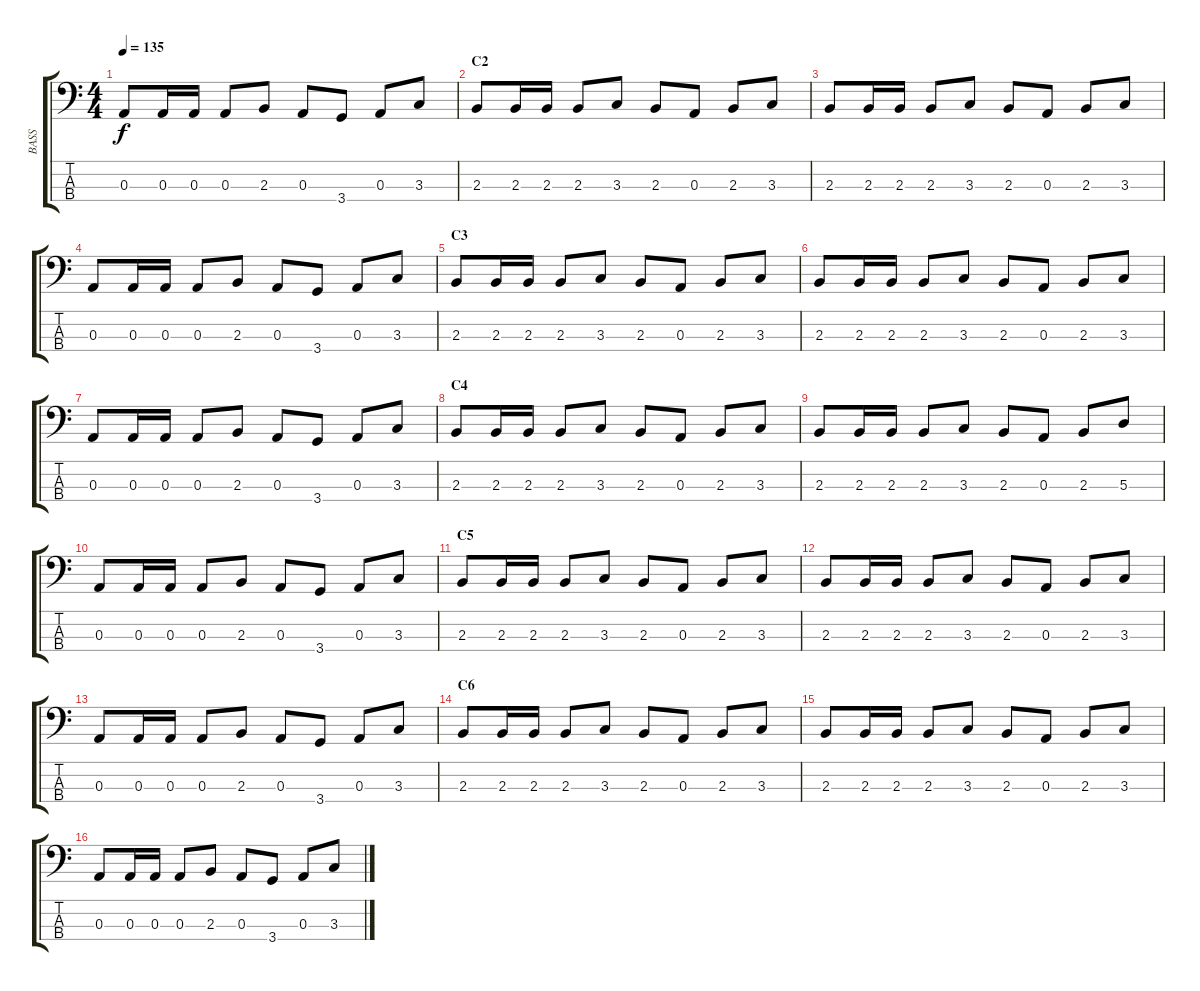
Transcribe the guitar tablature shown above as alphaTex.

\track ("BASS" "BASS") {instrument synthbass2}
\staff {score tabs}
\tuning (G2 D2 A1 E1) {hide}
\ts (4 4)
\tempo 135
\clef f4
\ks c
0.3.8{dy f} 0.3.16 0.3.16 0.3.8 2.3.8 0.3.8 3.4.8 0.3.8 3.3.8 |
\section ("" "C2")
2.3.8 2.3.16 2.3.16 2.3.8 3.3.8 2.3.8 0.3.8 2.3.8 3.3.8 |
2.3.8 2.3.16 2.3.16 2.3.8 3.3.8 2.3.8 0.3.8 2.3.8 3.3.8 |
0.3.8 0.3.16 0.3.16 0.3.8 2.3.8 0.3.8 3.4.8 0.3.8 3.3.8 |
\section ("" "C3")
2.3.8 2.3.16 2.3.16 2.3.8 3.3.8 2.3.8 0.3.8 2.3.8 3.3.8 |
2.3.8 2.3.16 2.3.16 2.3.8 3.3.8 2.3.8 0.3.8 2.3.8 3.3.8 |
0.3.8 0.3.16 0.3.16 0.3.8 2.3.8 0.3.8 3.4.8 0.3.8 3.3.8 |
\section ("" "C4")
2.3.8 2.3.16 2.3.16 2.3.8 3.3.8 2.3.8 0.3.8 2.3.8 3.3.8 |
2.3.8 2.3.16 2.3.16 2.3.8 3.3.8 2.3.8 0.3.8 2.3.8 5.3.8 |
0.3.8 0.3.16 0.3.16 0.3.8 2.3.8 0.3.8 3.4.8 0.3.8 3.3.8 |
\section ("" "C5")
2.3.8 2.3.16 2.3.16 2.3.8 3.3.8 2.3.8 0.3.8 2.3.8 3.3.8 |
2.3.8 2.3.16 2.3.16 2.3.8 3.3.8 2.3.8 0.3.8 2.3.8 3.3.8 |
0.3.8 0.3.16 0.3.16 0.3.8 2.3.8 0.3.8 3.4.8 0.3.8 3.3.8 |
\section ("" "C6")
2.3.8 2.3.16 2.3.16 2.3.8 3.3.8 2.3.8 0.3.8 2.3.8 3.3.8 |
2.3.8 2.3.16 2.3.16 2.3.8 3.3.8 2.3.8 0.3.8 2.3.8 3.3.8 |
0.3.8 0.3.16 0.3.16 0.3.8 2.3.8 0.3.8 3.4.8 0.3.8 3.3.8
